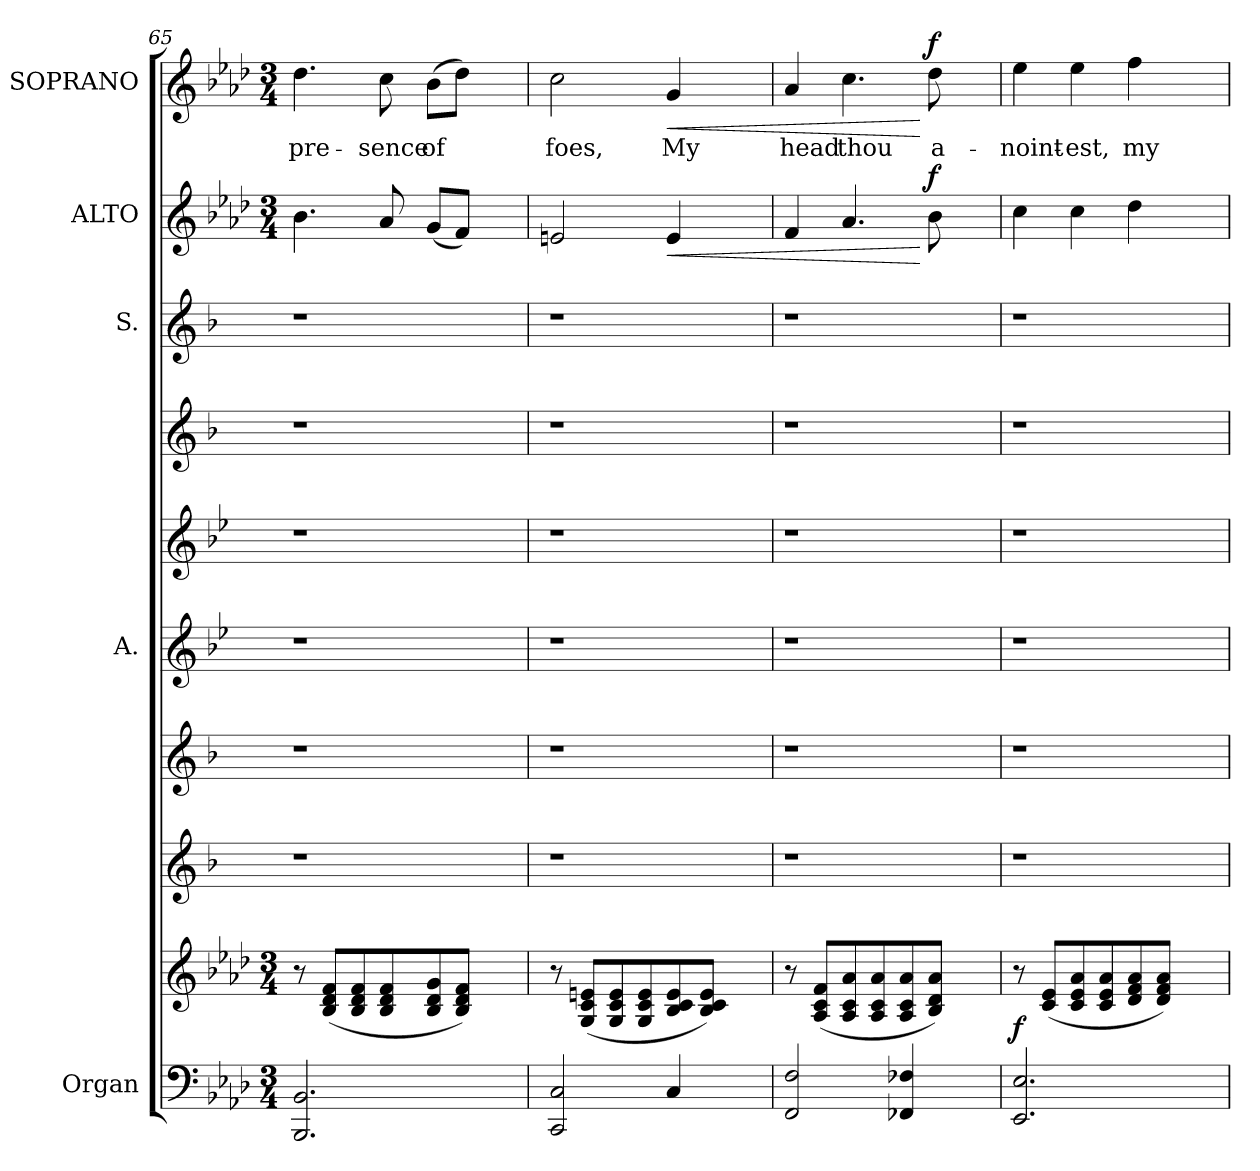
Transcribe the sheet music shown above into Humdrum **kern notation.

**kern	**kern	**dynam	**kern	**kern	**kern	**kern	**kern	**kern	**kern	**dynam	**kern	**text	**dynam
*part9	*part9	*part9	*part8	*part7	*part6	*part5	*part4	*part3	*part2	*part2	*part1	*part1	*part1
*staff10	*staff9	*staff9/10	*staff8	*staff7	*staff6	*staff5	*staff4	*staff3	*staff2	*staff2	*staff1	*staff1	*staff1
*I"Organ	*	*	*	*	*I"A.	*	*	*I"S.	*I"ALTO	*	*I"SOPRANO	*	*
*	*	*	*	*	*	*	*	*	*I'A.	*	*I'S.	*	*
*clefF4	*clefG2	*	*clefG2	*clefG2	*clefG2	*clefG2	*clefG2	*clefG2	*clefG2	*	*clefG2	*	*
*	*	*	*ITrd-2c-3	*ITrd-2c-3	*ITrd1c2	*ITrd1c2	*ITrd-2c-3	*ITrd-3c-5	*	*	*	*	*
*k[b-e-a-d-]	*k[b-e-a-d-]	*	*k[b-e-a-d-]	*k[b-e-a-d-]	*k[b-e-a-d-]	*k[b-e-a-d-]	*k[b-e-a-d-]	*k[b-e-]	*k[b-e-a-d-]	*	*k[b-e-a-d-]	*	*
*A-:	*A-:	*	*A-:	*A-:	*A-:	*A-:	*A-:	*B-:	*A-:	*	*A-:	*	*
*M3/4	*M3/4	*	*	*	*	*	*	*	*M3/4	*	*M3/4	*	*
=65	=65	=65	=65	=65	=65	=65	=65	=65	=65	=65	=65	=65	=65
!	!	!	!	!	!	!	!	!	!	!	!	!LO:LY:b	!
2.BBB-/ 2.BB-/	8r	.	1r	1r	1r	1r	1r	1r	4.b-\	.	4.dd-\	pre-	.
.	(<8B-/ 8d-/ 8f/L	.	.	.	.	.	.	.	.	.	.	.	.
.	8B-/ 8d-/ 8f/	.	.	.	.	.	.	.	.	.	.	.	.
!	!	!	!	!	!	!	!	!	!	!	!	!LO:LY:b	!
.	8B-/ 8d-/ 8f/	.	.	.	.	.	.	.	8a-/	.	8cc\	-sence	.
!	!	!	!	!	!	!	!	!	!	!	!	!LO:LY:b	!
.	8B-/ 8d-/ 8g/	.	.	.	.	.	.	.	(<8g/L	.	(>8b-\L	of	.
.	8B-/ 8d-/ 8f/J)	.	.	.	.	.	.	.	8f/J)	.	8dd-\J)	.	.
4ryy	4ryy	.	.	.	.	.	.	.	4ryy	.	4ryy	.	.
!!LO:LB:g=z
=66	=66	=66	=66	=66	=66	=66	=66	=66	=66	=66	=66	=66	=66
!	!	!	!	!	!	!	!	!	!	!	!	!LO:LY:b	!
2CC/ 2C/	8r	.	1r	1r	1r	1r	1r	1r	2en/	.	2cc\	foes,	.
.	(<8G/ 8c/ 8en/L	.	.	.	.	.	.	.	.	.	.	.	.
.	8G/ 8c/ 8e/	.	.	.	.	.	.	.	.	.	.	.	.
.	8G/ 8c/ 8e/	.	.	.	.	.	.	.	.	.	.	.	.
!	!	!	!	!	!	!	!	!	!	!LO:HP:b	!	!LO:LY:b	!LO:HP:b
4C/	8B-/ 8c/ 8e/	.	.	.	.	.	.	.	4e/	<	4g/	My	<
.	8B-/ 8c/ 8e/J)	.	.	.	.	.	.	.	.	.	.	.	.
4ryy	4ryy	.	.	.	.	.	.	.	4ryy	.	4ryy	.	.
=67	=67	=67	=67	=67	=67	=67	=67	=67	=67	=67	=67	=67	=67
!	!	!	!	!	!	!	!	!	!	!	!	!LO:LY:b	!
2FF/ 2F/	8r	.	1r	1r	1r	1r	1r	1r	4f/	.	4a-/	head	.
.	(<8A-/ 8c/ 8f/L	.	.	.	.	.	.	.	.	.	.	.	.
!	!	!	!	!	!	!	!	!	!	!	!	!LO:LY:b	!
.	8A-/ 8c/ 8a-/	.	.	.	.	.	.	.	4.a-/	.	4.cc\	thou	.
.	8A-/ 8c/ 8a-/	.	.	.	.	.	.	.	.	.	.	.	.
4FF-X/ 4F-X/	8A-/ 8c/ 8a-/	.	.	.	.	.	.	.	.	.	.	.	.
!	!	!	!	!	!	!	!	!	!	!LO:DY:n=1:a	!	!LO:LY:b	!LO:DY:n=1:a
.	8B-/ 8d-/ 8a-/J)	.	.	.	.	.	.	.	8b-\	[ f	8dd-\	a-	[ f
4ryy	4ryy	.	.	.	.	.	.	.	4ryy	.	4ryy	.	.
=68	=68	=68	=68	=68	=68	=68	=68	=68	=68	=68	=68	=68	=68
!	!	!LO:DY:a=2	!	!	!	!	!	!	!	!	!	!LO:LY:b	!
2.EE-/ 2.E-/	8r	f	1r	1r	1r	1r	1r	1r	4cc\	.	4ee-\	-noint-	.
.	(<8c/ 8e-/L	.	.	.	.	.	.	.	.	.	.	.	.
!	!	!	!	!	!	!	!	!	!	!	!	!LO:LY:b	!
.	8c/ 8e-/ 8a-/	.	.	.	.	.	.	.	4cc\	.	4ee-\	-est,	.
.	8c/ 8e-/ 8a-/	.	.	.	.	.	.	.	.	.	.	.	.
!	!	!	!	!	!	!	!	!	!	!	!	!LO:LY:b	!
.	8d-/ 8f/ 8a-/	.	.	.	.	.	.	.	4dd-\	.	4ff\	my	.
.	8d-/ 8f/ 8a-/J)	.	.	.	.	.	.	.	.	.	.	.	.
4ryy	4ryy	.	.	.	.	.	.	.	4ryy	.	4ryy	.	.
=	=	=	=	=	=	=	=	=	=	=	=	=	=
*-	*-	*-	*-	*-	*-	*-	*-	*-	*-	*-	*-	*-	*-
